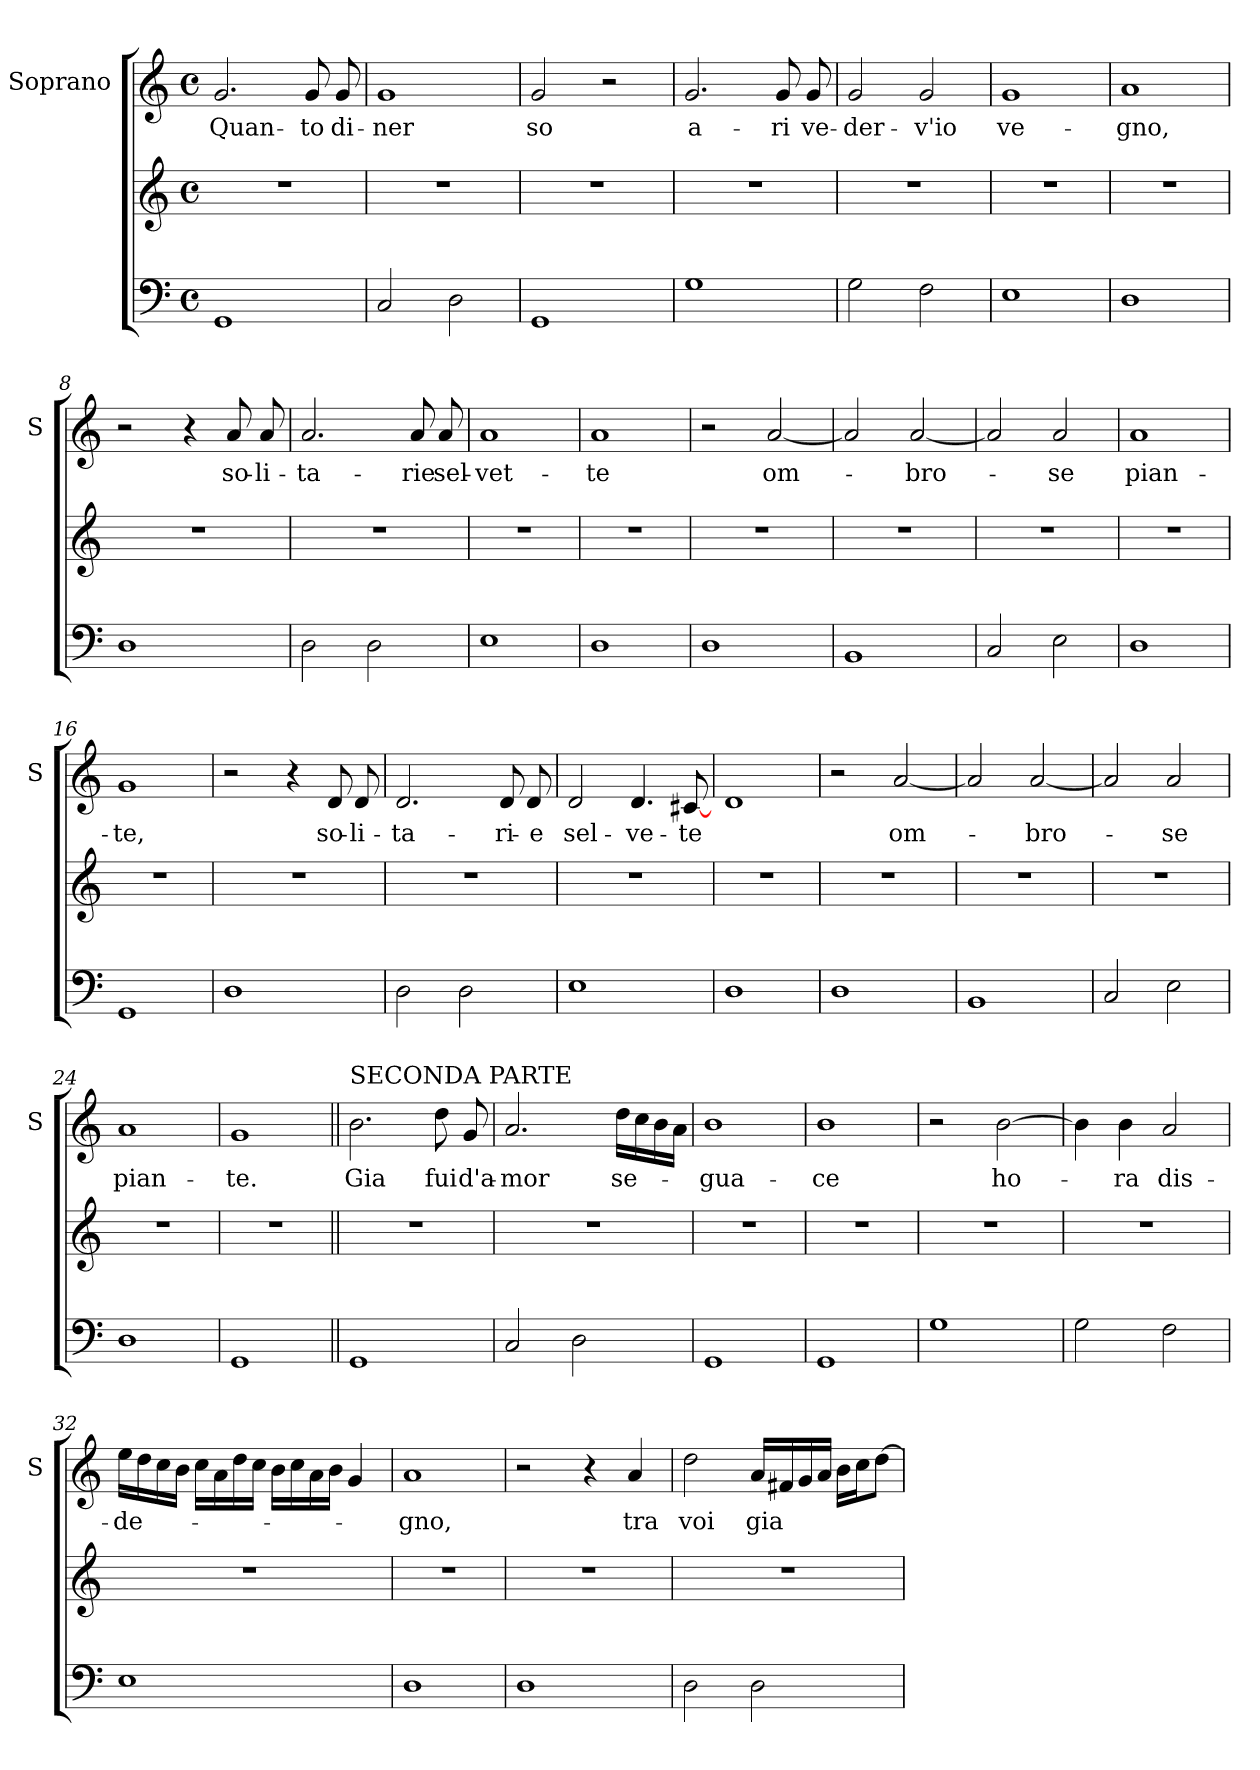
**kern	**kern	**kern	**text
*part2	*part2	*part1	*part1
*staff3	*staff2	*staff1	*staff1
*	*	*I"Soprano	*
*	*	*I'S	*
*clefF4	*clefG2	*clefG2	*
*k[]	*k[]	*k[]	*
*C:	*C:	*C:	*
*M4/4	*M4/4	*M4/4	*
*met(c)	*met(c)	*met(c)	*
=1	=1	=1	=1
!	!	!	!LO:LY:b
1GG	1r	2.g/	Quan-
!	!	!	!LO:LY:b
.	.	8g/	-to
!	!	!	!LO:LY:b
.	.	8g/	di-
=2	=2	=2	=2
!	!	!	!LO:LY:b
2C/	1r	1g	-ner
2D\	.	.	.
=3	=3	=3	=3
!	!	!	!LO:LY:b
1GG	1r	2g/	so
.	.	2r	.
=4	=4	=4	=4
!	!	!	!LO:LY:b
1G	1r	2.g/	a-
!	!	!	!LO:LY:b
.	.	8g/	-ri
!	!	!	!LO:LY:b
.	.	8g/	ve-
=5	=5	=5	=5
!	!	!	!LO:LY:b
2G\	1r	2g/	-der-
!	!	!	!LO:LY:b
2F\	.	2g/	-v'io
=6	=6	=6	=6
!	!	!	!LO:LY:b
1E	1r	1g	ve-
!!LO:LB:g=z
=7	=7	=7	=7
!	!	!	!LO:LY:b
1D	1r	1a	-gno,
=8	=8	=8	=8
1D	1r	2r	.
.	.	4r	.
!	!	!	!LO:LY:b
.	.	8a/	so-
!	!	!	!LO:LY:b
.	.	8a/	-li-
=9	=9	=9	=9
!	!	!	!LO:LY:b
2D\	1r	2.a/	-ta-
2D\	.	.	.
!	!	!	!LO:LY:b
.	.	8a/	-rie
!	!	!	!LO:LY:b
.	.	8a/	sel-
=10	=10	=10	=10
!	!	!	!LO:LY:b
1E	1r	1a	-vet-
=11	=11	=11	=11
!	!	!	!LO:LY:b
1D	1r	1a	-te
=12	=12	=12	=12
1D	1r	2r	.
!	!	!	!LO:LY:b
.	.	[2a/	om-
=13	=13	=13	=13
1BB	1r	2a/]	.
!	!	!	!LO:LY:b
.	.	[2a/	-bro-
!!LO:LB:g=z
=14	=14	=14	=14
2C/	1r	2a/]	.
!	!	!	!LO:LY:b
2E\	.	2a/	-se
=15	=15	=15	=15
!	!	!	!LO:LY:b
1D	1r	1a	pian-
=16	=16	=16	=16
!	!	!	!LO:LY:b
1GG	1r	1g	-te,
=17	=17	=17	=17
1D	1r	2r	.
.	.	4r	.
!	!	!	!LO:LY:b
.	.	8d/	so-
!	!	!	!LO:LY:b
.	.	8d/	-li-
=18	=18	=18	=18
!	!	!	!LO:LY:b
2D\	1r	2.d/	-ta-
2D\	.	.	.
!	!	!	!LO:LY:b
.	.	8d/	-ri-
!	!	!	!LO:LY:b
.	.	8d/	-e
=19	=19	=19	=19
!	!	!	!LO:LY:b
1E	1r	2d/	sel-
!	!	!	!LO:LY:b
.	.	4.d/	-ve-
!	!	!	!LO:LY:b
.	.	[8c#X/	-te
!!LO:PB:g=z
=20	=20	=20	=20
1D	1r	1d	.
=21	=21	=21	=21
1D	1r	2r	.
!	!	!	!LO:LY:b
.	.	[2a/	om-
=22	=22	=22	=22
1BB	1r	2a/]	.
!	!	!	!LO:LY:b
.	.	[2a/	-bro-
=23	=23	=23	=23
2C/	1r	2a/]	.
!	!	!	!LO:LY:b
2E\	.	2a/	-se
=24	=24	=24	=24
!	!	!	!LO:LY:b
1D	1r	1a	pian-
=25	=25	=25	=25
!	!	!	!LO:LY:b
1GG	1r	1g	-te.
!!LO:LB:g=z
=26||	=26||	=26||	=26||
!	!	!LO:TX:a:t=SECONDA PARTE	!
!	!	!	!LO:LY:b
1GG	1r	2.b\	Gia
!	!	!	!LO:LY:b
.	.	8dd\	fui
!	!	!	!LO:LY:b
.	.	8g/	d'a-
=27	=27	=27	=27
!	!	!	!LO:LY:b
2C/	1r	2.a/	-mor
2D\	.	.	.
!	!	!	!LO:LY:b
.	.	16dd\LL	se-
.	.	16cc\	.
.	.	16b\	.
.	.	16a\JJ	.
=28	=28	=28	=28
!	!	!	!LO:LY:b
1GG	1r	1b	-gua-
=29	=29	=29	=29
!	!	!	!LO:LY:b
1GG	1r	1b	-ce
=30	=30	=30	=30
1G	1r	2r	.
!	!	!	!LO:LY:b
.	.	[2b\	ho-
=31	=31	=31	=31
2G\	1r	4b\]	.
!	!	!	!LO:LY:b
.	.	4b\	-ra
!	!	!	!LO:LY:b
2F\	.	2a/	dis-
!!LO:LB:g=z
=32	=32	=32	=32
!	!	!	!LO:LY:b
1E	1r	16ee\LL	-de-
.	.	16dd\	.
.	.	16cc\	.
.	.	16b\JJ	.
.	.	16cc\LL	.
.	.	16a\	.
.	.	16dd\	.
.	.	16cc\JJ	.
.	.	16b\LL	.
.	.	16cc\	.
.	.	16a\	.
.	.	16b\JJ	.
.	.	4g/	.
=33	=33	=33	=33
!	!	!	!LO:LY:b
1D	1r	1a	-gno,
=34	=34	=34	=34
1D	1r	2r	.
.	.	4r	.
!	!	!	!LO:LY:b
.	.	4a/	tra
=35	=35	=35	=35
!	!	!	!LO:LY:b
2D\	1r	2dd\	voi
!	!	!	!LO:LY:b
2D\	.	16a/LL	gia
.	.	16f#X/	.
.	.	16g/	.
.	.	16a/JJ	.
.	.	16b\LL	.
.	.	16cc\J	.
.	.	[8dd\J	.
=	=	=	=
*-	*-	*-	*-
